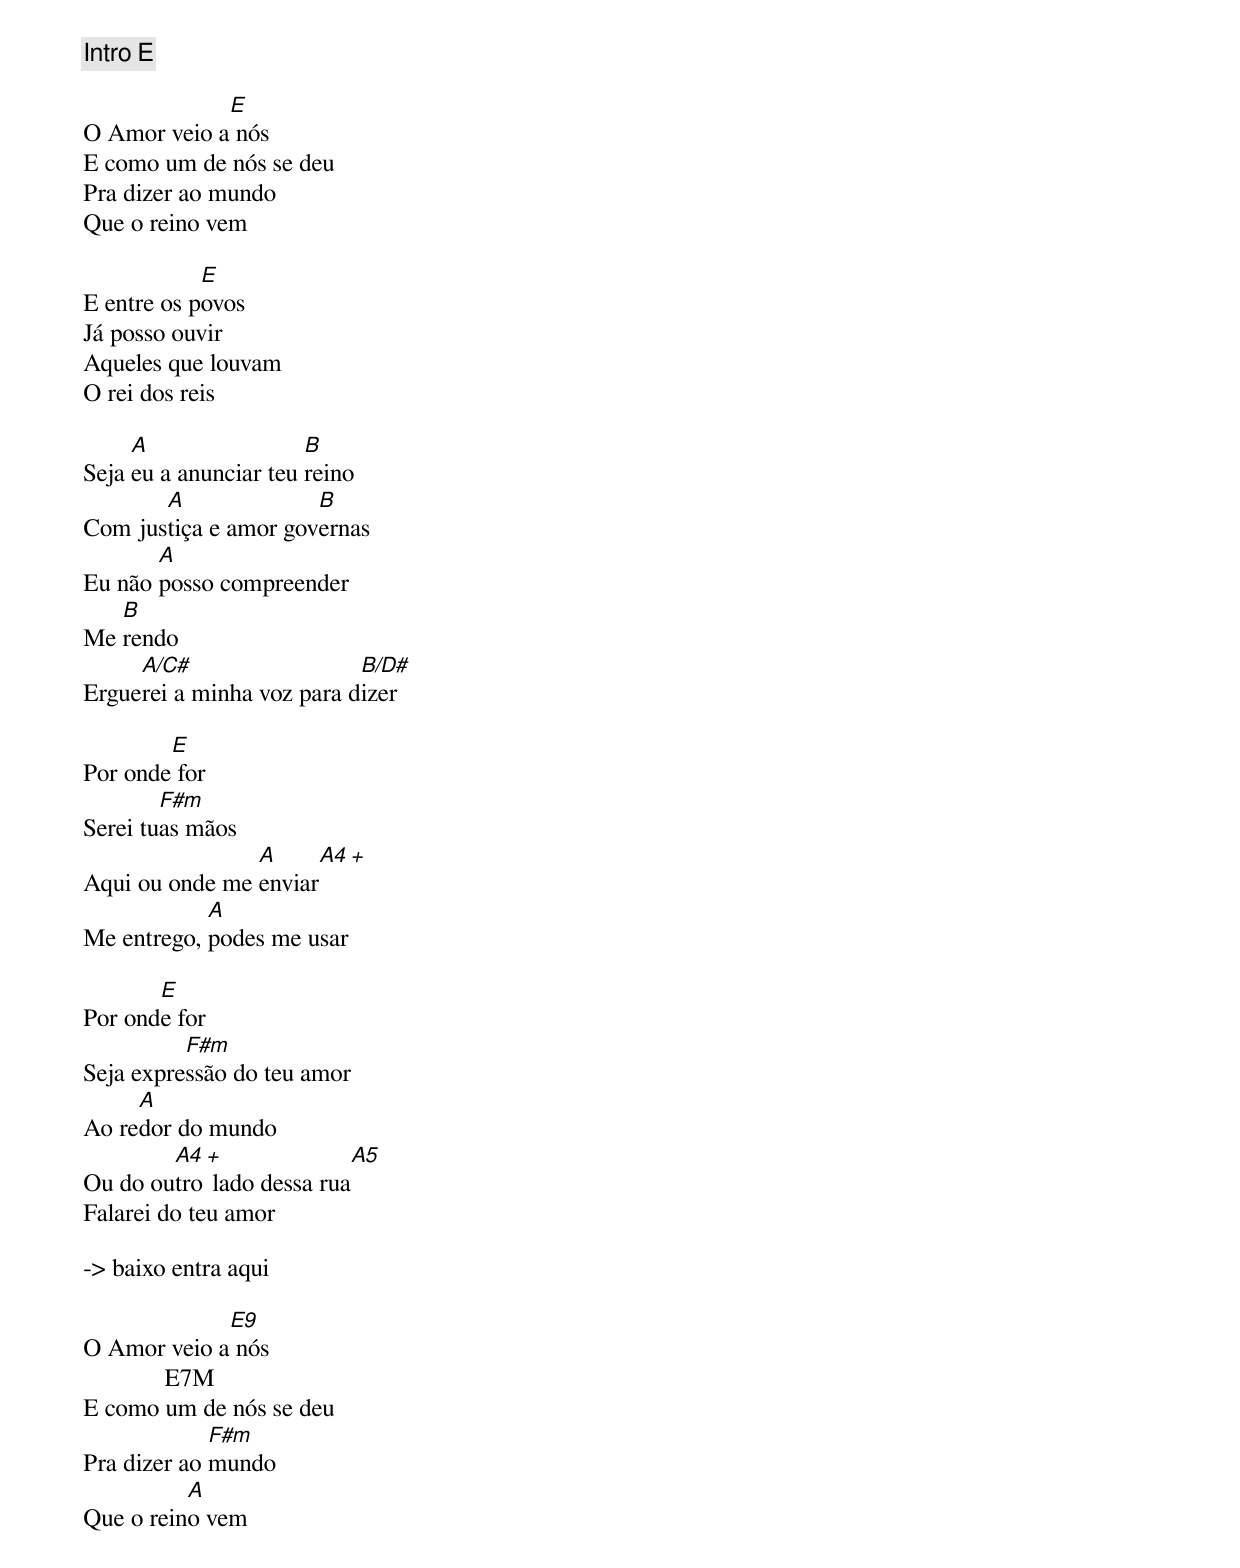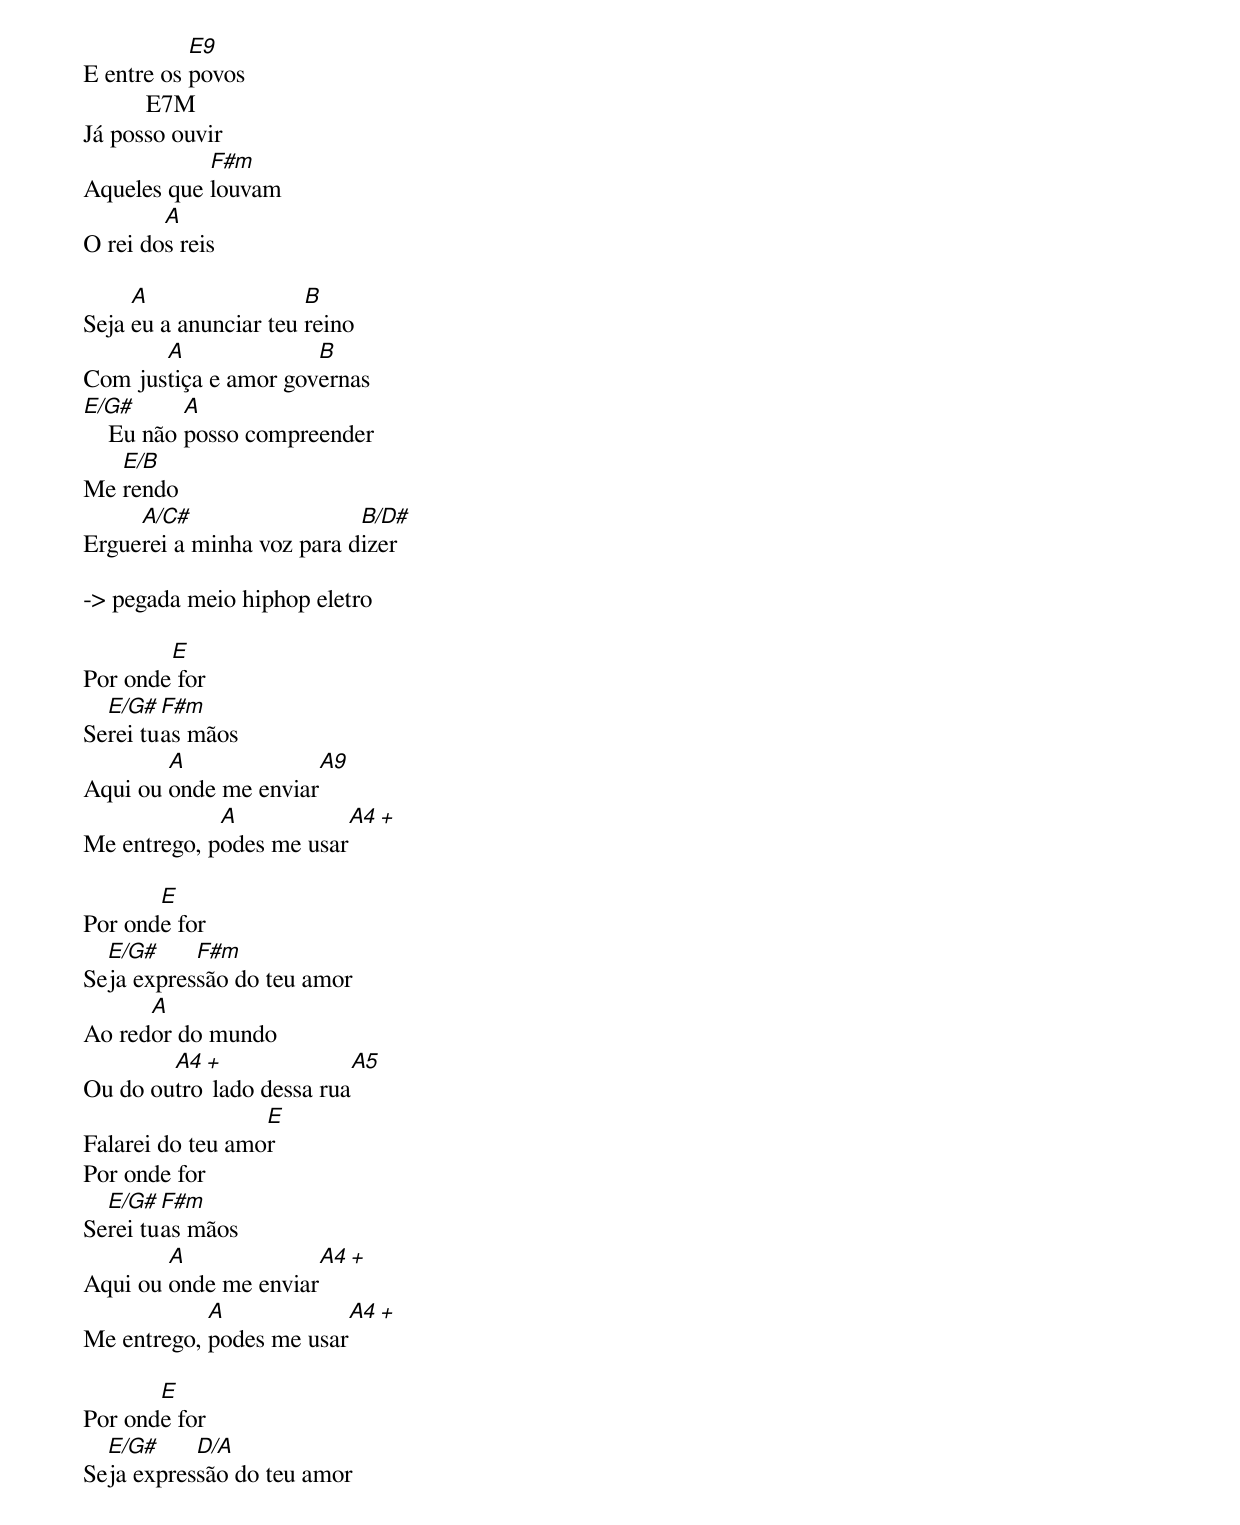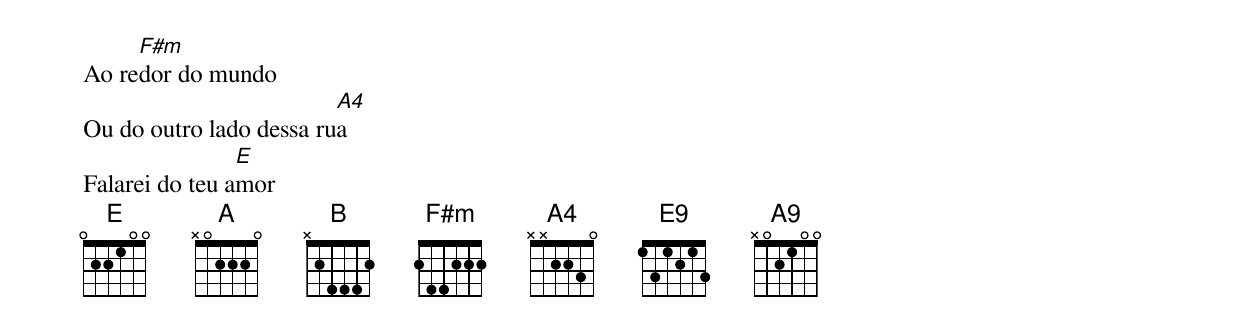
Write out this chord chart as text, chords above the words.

[Intro] E

             E
O Amor veio a nós
E como um de nós se deu
Pra dizer ao mundo
Que o reino vem

            E
E entre os povos
Já posso ouvir
Aqueles que louvam
O rei dos reis

     A                 B
Seja eu a anunciar teu reino
       A              B
Com justiça e amor governas
       A
Eu não posso compreender
   B
Me rendo
     A/C#                  B/D#
Erguerei a minha voz para dizer

        E
Por onde for
        F#m
Serei tuas mãos
		A              A4 +
Aqui ou onde me enviar
            A
Me entrego, podes me usar

       E
Por onde for
          F#m
Seja expressão do teu amor
     A
Ao redor do mundo
        A4 +              A5
Ou do outro lado dessa rua
Falarei do teu amor

-> baixo entra aqui

             E9
O Amor veio a nós
             E7M
E como um de nós se deu
             F#m
Pra dizer ao mundo
          A
Que o reino vem

           E9
E entre os povos
          E7M
Já posso ouvir
            F#m
Aqueles que louvam
        A
O rei dos reis

     A                 B
Seja eu a anunciar teu reino
       A              B
Com justiça e amor governas
E/G#       A
    Eu não posso compreender
   E/B
Me rendo
     A/C#                  B/D#
Erguerei a minha voz para dizer

-> pegada meio hiphop eletro

        E
Por onde for
  E/G#  F#m
Serei tuas mãos
        A             A9
Aqui ou onde me enviar
             A           A4 +
Me entrego, podes me usar

       E
Por onde for
  E/G#     F#m
Seja expressão do teu amor
      A
Ao redor do mundo
        A4 +              A5
Ou do outro lado dessa rua
                  E
Falarei do teu amor
Por onde for
  E/G#  F#m
Serei tuas mãos
        A             A4 +
Aqui ou onde me enviar
            A            A4 +
Me entrego, podes me usar

       E
Por onde for
  E/G#     D/A
Seja expressão do teu amor
     F#m
Ao redor do mundo
                         A4
Ou do outro lado dessa rua
                E
Falarei do teu amor
